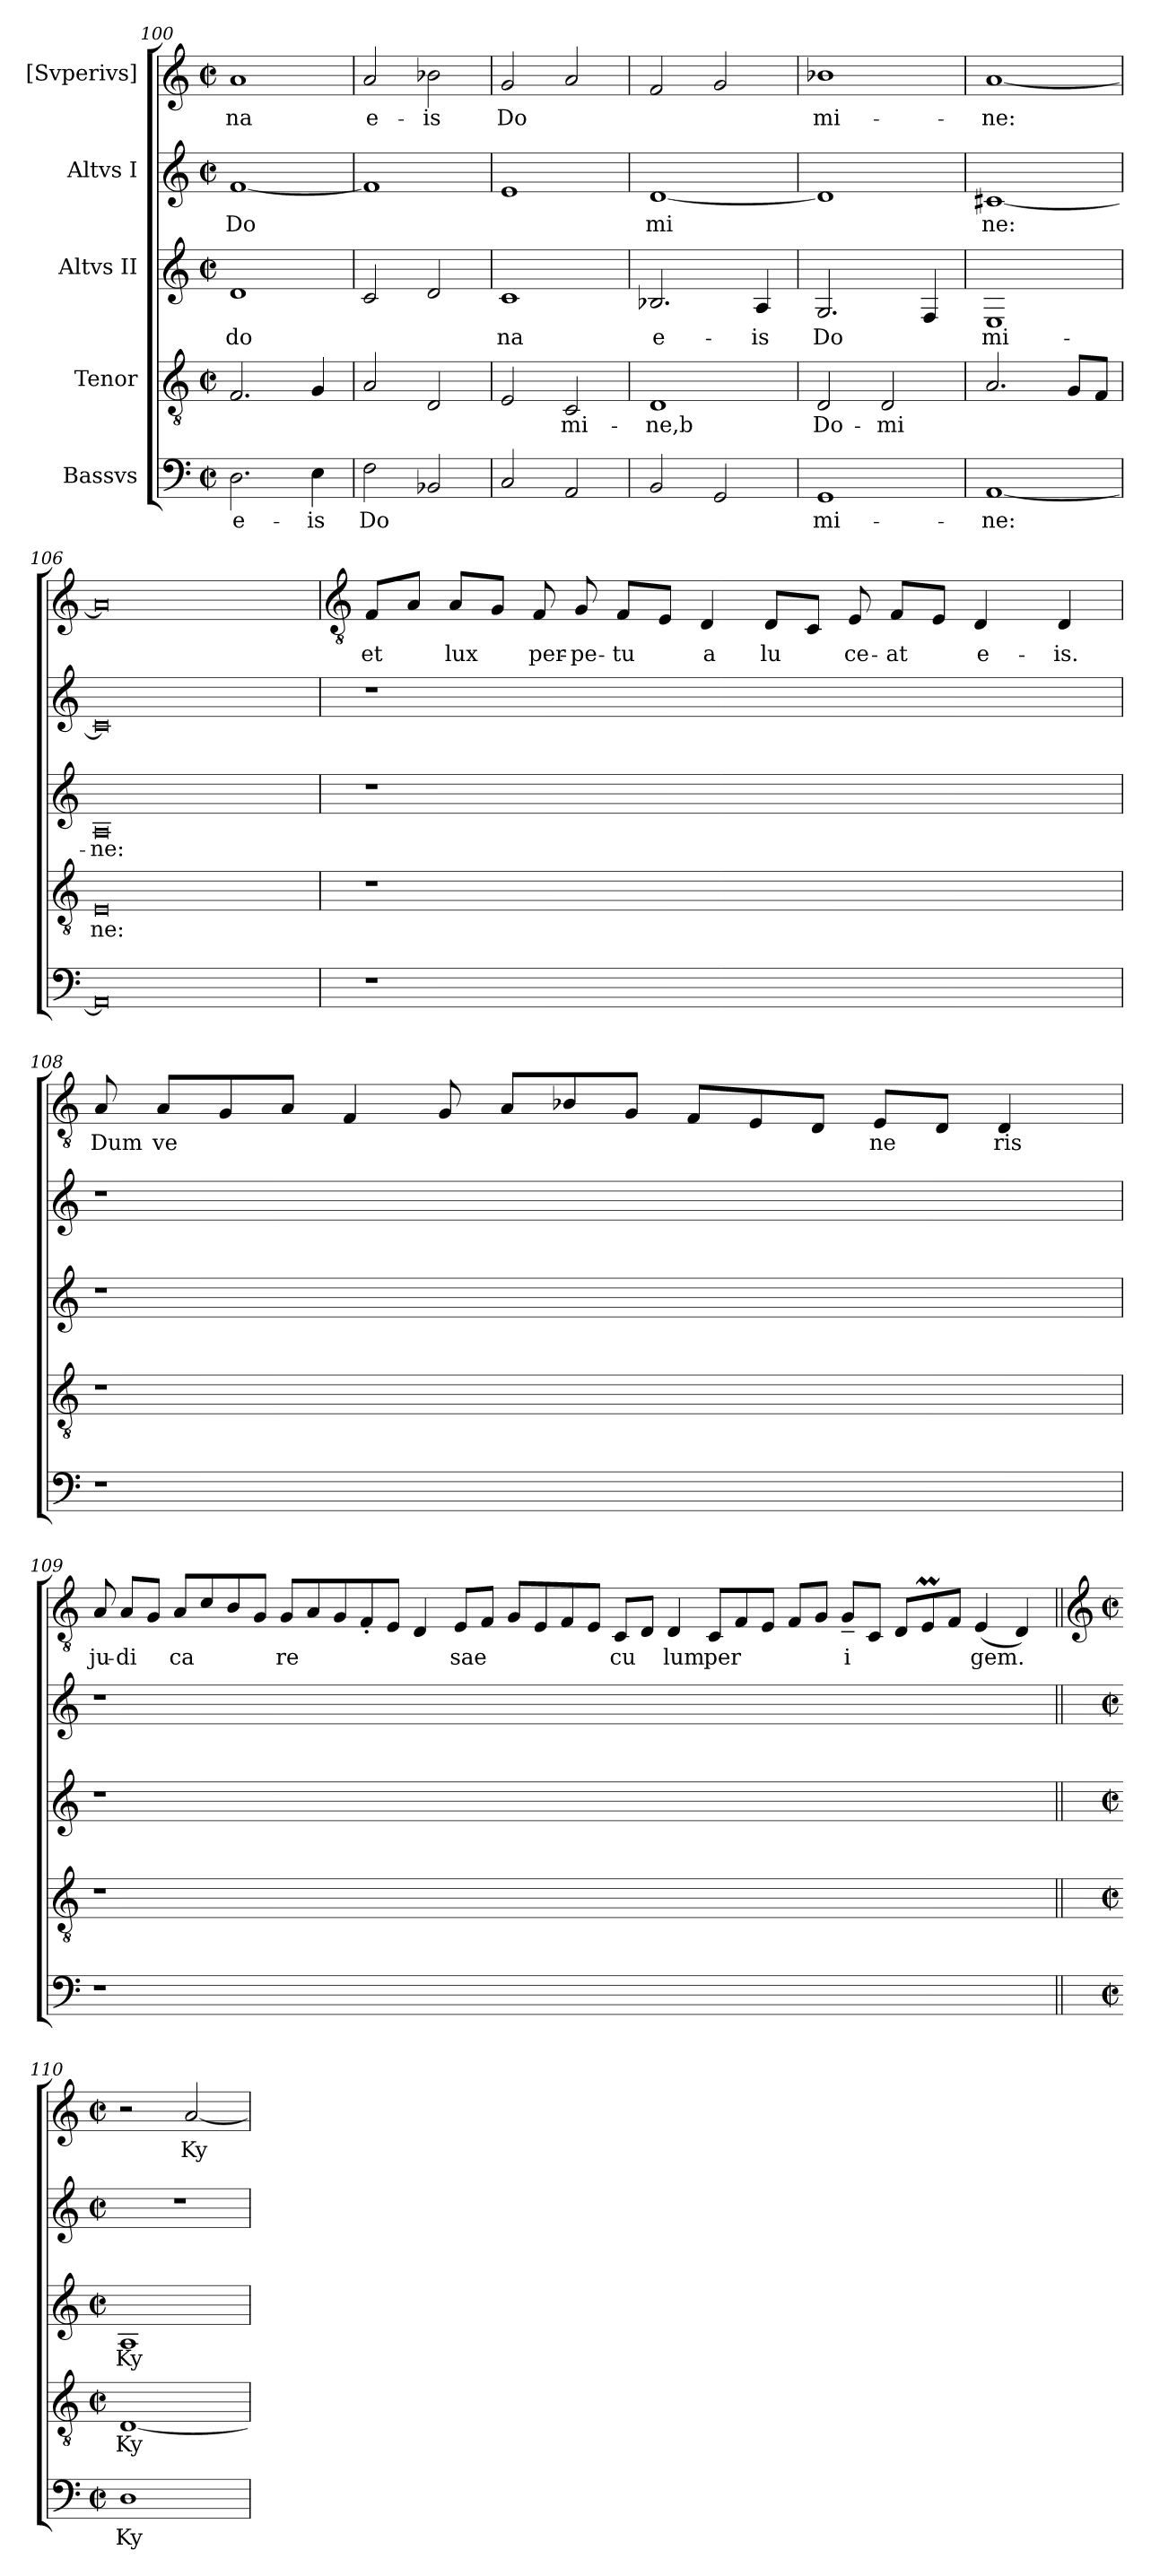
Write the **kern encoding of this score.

**kern	**text	**kern	**text	**kern	**text	**kern	**text	**kern	**text
*part5	*part5	*part4	*part4	*part3	*part3	*part2	*part2	*part1	*part1
*staff5	*staff5	*staff4	*staff4	*staff3	*staff3	*staff2	*staff2	*staff1	*staff1
*I"Bassvs	*	*I"Tenor	*	*I"Altvs II	*	*I"Altvs I	*	*I"[Svperivs]	*
*clefF4	*	*clefGv2	*	*clefG2	*	*clefG2	*	*clefG2	*
*k[]	*	*k[]	*	*k[]	*	*k[]	*	*k[]	*
*C:	*	*C:	*	*C:	*	*C:	*	*C:	*
*M2/2	*	*M2/2	*	*M2/2	*	*M2/2	*	*M2/2	*
*met(c|)	*	*met(c|)	*	*met(c|)	*	*met(c|)	*	*met(c|)	*
=100	=100	=100	=100	=100	=100	=100	=100	=100	=100
!	!LO:LY:b:cj	!	!LO:LY:b:cj	!	!LO:LY:b:cj	!	!LO:LY:b:cj	!	!LO:LY:b:cj
2.D\	e-	2.F/	--	1d	do-	[<1f	Do-	1a	-na
!	!LO:LY:b:cj	!	!LO:LY:b:cj	!	!	!	!	!	!
4E\	-is	4G/	--	.	.	.	.	.	.
=101	=101	=101	=101	=101	=101	=101	=101	=101	=101
!	!LO:LY:b:cj	!	!LO:LY:b:cj	!	!LO:LY:b:cj	!	!LO:LY:b:cj	!	!LO:LY:b:cj
2F\	Do-	2A/	--	2c/	--	1f]	--	2a/	e-
!	!LO:LY:b:cj	!	!LO:LY:b:cj	!	!LO:LY:b:cj	!	!	!	!LO:LY:b:cj
2BB-X/	--	2D/	--	2d/	--	.	.	2b-X\	-is
!!LO:PB:g=z
=102	=102	=102	=102	=102	=102	=102	=102	=102	=102
!	!LO:LY:b:cj	!	!LO:LY:b:cj	!	!LO:LY:b:cj	!	!LO:LY:b:cj	!	!LO:LY:b:cj
2C/	--	2E/	--	1c	-na	1e	--	2g/	Do-
!	!LO:LY:b:cj	!	!LO:LY:b:cj	!	!	!	!	!	!LO:LY:b:cj
2AA/	--	2C/	-mi-	.	.	.	.	2a/	--
=103	=103	=103	=103	=103	=103	=103	=103	=103	=103
!	!LO:LY:b:cj	!	!LO:LY:b:cj	!	!LO:LY:b:cj	!	!LO:LY:b:cj	!	!LO:LY:b:cj
2BB/	--	1D	-ne,b	2.B-X/	e-	[<1d	-mi-	2f/	--
!	!LO:LY:b:cj	!	!	!	!	!	!	!	!LO:LY:b:cj
2GG/	--	.	.	.	.	.	.	2g/	--
!	!	!	!	!	!LO:LY:b:cj	!	!	!	!
.	.	.	.	4A/	-is	.	.	.	.
=104	=104	=104	=104	=104	=104	=104	=104	=104	=104
!	!LO:LY:b:cj	!	!LO:LY:b:cj	!	!LO:LY:b:cj	!	!LO:LY:b:cj	!	!LO:LY:b:cj
1GG	-mi-	2D/	Do-	2.G/	Do-	1d]	--	1b-X	-mi-
!	!	!	!LO:LY:b:cj	!	!	!	!	!	!
.	.	2D/	-mi-	.	.	.	.	.	.
!	!	!	!	!	!LO:LY:b:cj	!	!	!	!
.	.	.	.	4F/	--	.	.	.	.
=105	=105	=105	=105	=105	=105	=105	=105	=105	=105
!	!LO:LY:b:cj	!	!LO:LY:b:cj	!	!LO:LY:b:cj	!	!LO:LY:b:cj	!	!LO:LY:b:cj
[<1AA	-ne:	2.A/	--	1E	-mi-	[<1c#	-ne:	[<1a	-ne:
!	!	!	!LO:LY:b:cj	!	!	!	!	!	!
.	.	8G/L	--	.	.	.	.	.	.
!	!	!	!LO:LY:b:cj	!	!	!	!	!	!
.	.	8F/J	--	.	.	.	.	.	.
=106	=106	=106	=106	=106	=106	=106	=106	=106	=106
!	!LO:LY:b:cj	!	!LO:LY:b:cj	!	!LO:LY:b:cj	!	!LO:LY:b:cj	!	!LO:LY:b:cj
0AA]	.	0E	-ne:	0A	-ne:	0c#]	.	0a]	.
!!LO:LB:g=z
=107	=107	=107	=107	=107	=107	=107	=107	=107	=107
*	*	*	*	*	*	*	*	*clefGv2	*
!	!	!	!	!	!	!	!	!	!LO:LY:b:cj
1r	.	1r	.	1r	.	1r	.	8F/L	et
!	!	!	!	!	!	!	!	!	!LO:LY:b:cj
.	.	.	.	.	.	.	.	8A/J	.
!	!	!	!	!	!	!	!	!	!LO:LY:b:cj
.	.	.	.	.	.	.	.	8A/L	lux
!	!	!	!	!	!	!	!	!	!LO:LY:b:cj
.	.	.	.	.	.	.	.	8G/J	.
!	!	!	!	!	!	!	!	!	!LO:LY:b:cj
.	.	.	.	.	.	.	.	8F/	per-
!	!	!	!	!	!	!	!	!	!LO:LY:b:cj
.	.	.	.	.	.	.	.	8G/	-pe-
!	!	!	!	!	!	!	!	!	!LO:LY:b:cj
.	.	.	.	.	.	.	.	8F/L	-tu-
!	!	!	!	!	!	!	!	!	!LO:LY:b:cj
.	.	.	.	.	.	.	.	8E/J	--
!	!	!	!	!	!	!	!	!	!LO:LY:b:cj
1ryy	.	1ryy	.	1ryy	.	1ryy	.	4D/	-a
!	!	!	!	!	!	!	!	!	!LO:LY:b:cj
.	.	.	.	.	.	.	.	8D/L	lu-
!	!	!	!	!	!	!	!	!	!LO:LY:b:cj
.	.	.	.	.	.	.	.	8C/J	--
!	!	!	!	!	!	!	!	!	!LO:LY:b:cj
.	.	.	.	.	.	.	.	8E/	-ce-
!	!	!	!	!	!	!	!	!	!LO:LY:b:cj
.	.	.	.	.	.	.	.	8F/L	-at
!	!	!	!	!	!	!	!	!	!LO:LY:b:cj
.	.	.	.	.	.	.	.	8E/J	.
!	!	!	!	!	!	!	!	!	!LO:LY:b:cj
.	.	.	.	.	.	.	.	4D/	e-
4.ryy	.	4.ryy	.	4.ryy	.	4.ryy	.	.	.
!	!	!	!	!	!	!	!	!	!LO:LY:b:cj
.	.	.	.	.	.	.	.	4D/	-is.
=108	=108	=108	=108	=108	=108	=108	=108	=108	=108
!	!	!	!	!	!	!	!	!	!LO:LY:b:cj
1r	.	1r	.	1r	.	1r	.	8A/	Dum
!	!	!	!	!	!	!	!	!	!LO:LY:b:cj
.	.	.	.	.	.	.	.	8A/L	ve-
!	!	!	!	!	!	!	!	!	!LO:LY:b:cj
.	.	.	.	.	.	.	.	8G/	--
!	!	!	!	!	!	!	!	!	!LO:LY:b:cj
.	.	.	.	.	.	.	.	8A/J	--
!	!	!	!	!	!	!	!	!	!LO:LY:b:cj
.	.	.	.	.	.	.	.	4F/	--
!	!	!	!	!	!	!	!	!	!LO:LY:b:cj
.	.	.	.	.	.	.	.	8G/	--
!	!	!	!	!	!	!	!	!	!LO:LY:b:cj
.	.	.	.	.	.	.	.	8A/L	--
!	!	!	!	!	!	!	!	!	!LO:LY:b:cj
1ryy	.	1ryy	.	1ryy	.	1ryy	.	8B-X/	--
!	!	!	!	!	!	!	!	!	!LO:LY:b:cj
.	.	.	.	.	.	.	.	8G/J	--
!	!	!	!	!	!	!	!	!	!LO:LY:b:cj
.	.	.	.	.	.	.	.	8F/L	--
!	!	!	!	!	!	!	!	!	!LO:LY:b:cj
.	.	.	.	.	.	.	.	8E/	--
!	!	!	!	!	!	!	!	!	!LO:LY:b:cj
.	.	.	.	.	.	.	.	8D/J	--
!	!	!	!	!	!	!	!	!	!LO:LY:b:cj
.	.	.	.	.	.	.	.	8E/L	-ne-
!	!	!	!	!	!	!	!	!	!LO:LY:b:cj
.	.	.	.	.	.	.	.	8D/J	--
!	!	!	!	!	!	!	!	!	!LO:LY:b:cj
.	.	.	.	.	.	.	.	4D/	-ris
8ryy	.	8ryy	.	8ryy	.	8ryy	.	.	.
!!LO:LB:g=z
=109	=109	=109	=109	=109	=109	=109	=109	=109	=109
!	!	!	!	!	!	!	!	!	!LO:LY:b:cj
1r	.	1r	.	1r	.	1r	.	8A/	ju-
!	!	!	!	!	!	!	!	!	!LO:LY:b:cj
.	.	.	.	.	.	.	.	8A/L	-di-
!	!	!	!	!	!	!	!	!	!LO:LY:b:cj
.	.	.	.	.	.	.	.	8G/J	--
!	!	!	!	!	!	!	!	!	!LO:LY:b:cj
.	.	.	.	.	.	.	.	8A/L	-ca-
!	!	!	!	!	!	!	!	!	!LO:LY:b:cj
.	.	.	.	.	.	.	.	8c/	--
!	!	!	!	!	!	!	!	!	!LO:LY:b:cj
.	.	.	.	.	.	.	.	8B/	--
!	!	!	!	!	!	!	!	!	!LO:LY:b:cj
.	.	.	.	.	.	.	.	8G/J	--
!	!	!	!	!	!	!	!	!	!LO:LY:b:cj
.	.	.	.	.	.	.	.	8G/L	-re
!	!	!	!	!	!	!	!	!	!LO:LY:b:cj
4%15ryy	.	4%15ryy	.	4%15ryy	.	4%15ryy	.	8A/	.
!	!	!	!	!	!	!	!	!	!LO:LY:b:cj
.	.	.	.	.	.	.	.	8G/	.
!	!	!	!	!	!	!	!	!	!LO:LY:b:cj
.	.	.	.	.	.	.	.	8F'</	.
!	!	!	!	!	!	!	!	!	!LO:LY:b:cj
.	.	.	.	.	.	.	.	8E/J	.
!	!	!	!	!	!	!	!	!	!LO:LY:b:cj
.	.	.	.	.	.	.	.	4D/	.
!	!	!	!	!	!	!	!	!	!LO:LY:b:cj
.	.	.	.	.	.	.	.	8E/L	sae-
!	!	!	!	!	!	!	!	!	!LO:LY:b:cj
.	.	.	.	.	.	.	.	8F/J	--
!	!	!	!	!	!	!	!	!	!LO:LY:b:cj
.	.	.	.	.	.	.	.	8G/L	--
!	!	!	!	!	!	!	!	!	!LO:LY:b:cj
.	.	.	.	.	.	.	.	8E/	--
!	!	!	!	!	!	!	!	!	!LO:LY:b:cj
.	.	.	.	.	.	.	.	8F/	--
!	!	!	!	!	!	!	!	!	!LO:LY:b:cj
.	.	.	.	.	.	.	.	8E/J	--
!	!	!	!	!	!	!	!	!	!LO:LY:b:cj
.	.	.	.	.	.	.	.	8C/L	-cu-
!	!	!	!	!	!	!	!	!	!LO:LY:b:cj
.	.	.	.	.	.	.	.	8D/J	--
!	!	!	!	!	!	!	!	!	!LO:LY:b:cj
.	.	.	.	.	.	.	.	4D/	-lum
!	!	!	!	!	!	!	!	!	!LO:LY:b:cj
.	.	.	.	.	.	.	.	8C/L	per-
!	!	!	!	!	!	!	!	!	!LO:LY:b:cj
.	.	.	.	.	.	.	.	8F/	--
!	!	!	!	!	!	!	!	!	!LO:LY:b:cj
.	.	.	.	.	.	.	.	8E/J	--
!	!	!	!	!	!	!	!	!	!LO:LY:b:cj
.	.	.	.	.	.	.	.	8F/L	--
!	!	!	!	!	!	!	!	!	!LO:LY:b:cj
.	.	.	.	.	.	.	.	8G/J	--
!	!	!	!	!	!	!	!	!	!LO:LY:b:cj
.	.	.	.	.	.	.	.	8G~>/L	-i-
!	!	!	!	!	!	!	!	!	!LO:LY:b:cj
.	.	.	.	.	.	.	.	8C/J	--
!	!	!	!	!	!	!	!	!	!LO:LY:b:cj
.	.	.	.	.	.	.	.	8D/L	--
!	!	!	!	!	!	!	!	!	!LO:LY:b:cj
.	.	.	.	.	.	.	.	8Em/	--
!	!	!	!	!	!	!	!	!	!LO:LY:b:cj
.	.	.	.	.	.	.	.	8F/J	--
!	!	!	!	!	!	!	!	!	!LO:LY:b:cj
.	.	.	.	.	.	.	.	(<4E/	-gem.
!	!	!	!	!	!	!	!	!	!LO:LY:b:cj
.	.	.	.	.	.	.	.	4D/)	.
!!LO:PB:g=z
=110||	=110||	=110||	=110||	=110||	=110||	=110||	=110||	=110||	=110||
*	*	*	*	*	*	*	*	*clefG2	*
*M2/2	*	*M2/2	*	*M2/2	*	*M2/2	*	*M2/2	*
*met(c|)	*	*met(c|)	*	*met(c|)	*	*met(c|)	*	*met(c|)	*
!	!LO:LY:b:cj	!	!LO:LY:b:cj	!	!LO:LY:b:cj	!	!	!	!
1D	Ky-	[<1D	Ky-	1A	Ky-	1r	.	2r	.
!	!	!	!	!	!	!	!	!	!LO:LY:b:cj
.	.	.	.	.	.	.	.	[<2a/	Ky-
=	=	=	=	=	=	=	=	=	=
*-	*-	*-	*-	*-	*-	*-	*-	*-	*-
